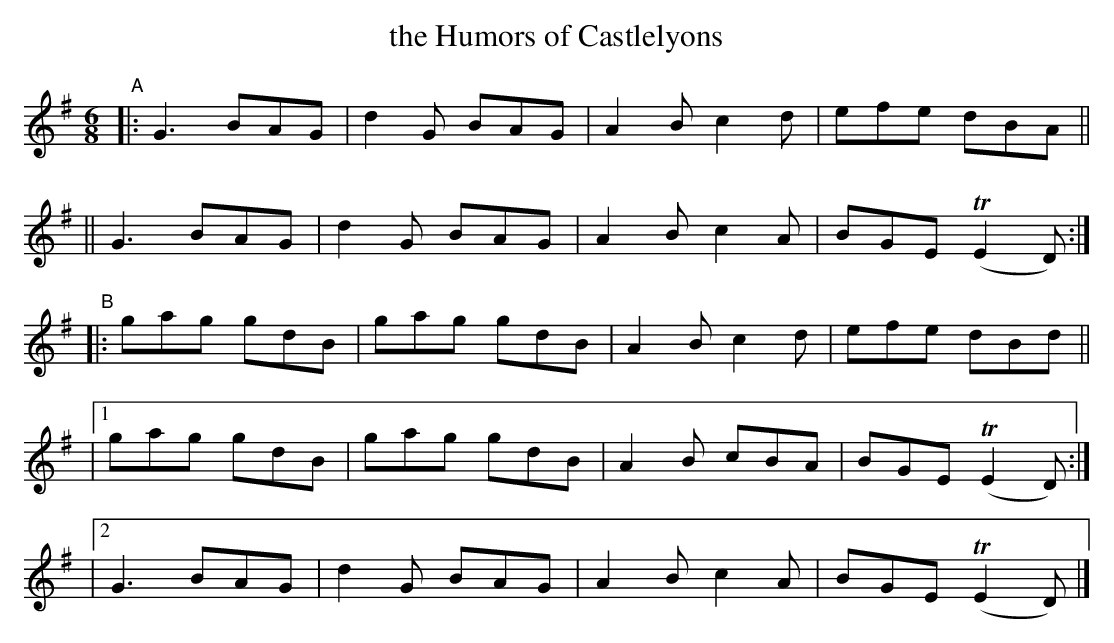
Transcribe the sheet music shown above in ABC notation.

X:1
T: the Humors of Castlelyons
M: 6/8
L: 1/8
K: G
"^A"\
|: G3 BAG | d2G BAG | A2B c2d | efe dBA ||
|| G3 BAG | d2G BAG | A2B c2A | BGE (TE2D) :|
"^B"\
|:  gag gdB | gag gdB | A2B c2d | efe dBd ||
|[1 gag gdB | gag gdB | A2B cBA | BGE (TE2D) :|
|[2 G3  BAG | d2G BAG | A2B c2A | BGE (TE2D) |]
